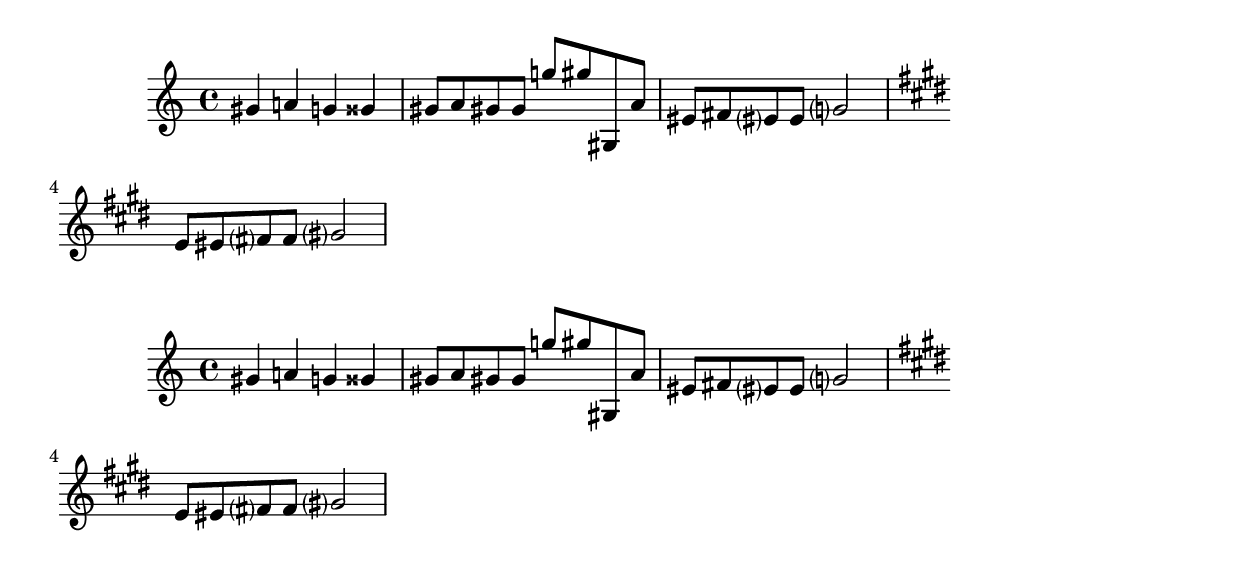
\version "2.11.57"
\header {

texidoc = "Several automatic accidental rules
aim to reproduce contemporary music notation
practices:
@itemize
@item
'dodecaphonic style prints accidentals on every
note (including naturals)
@item
'neo-modern style prints accidentals on every note
(not including naturals), except when a note is
immediately repeated
@item
'neo-modern-cautionary style acts like neo-modern,
adding cautionary parentheses around accidentals.
@item
'teaching prints accidentals normally, but adds
cautionary accidentals when an accidental is
already included in the key signature.
@end itemize

Both scores should show the same accidentals.
"

}

\layout { ragged-right = ##t }

\score {
  \relative c'' {
    #(set-accidental-style 'dodecaphonic)
    gis4 a g gisis
    #(set-accidental-style 'neo-modern)
    gis8 a gis gis g' gis gis,, a'
    #(set-accidental-style 'neo-modern-cautionary)
    eis fis eis eis g2
    #(set-accidental-style 'teaching)
    \key e \major
    e8 eis fis fis gis2
  }
}

\score {
  \relative c'' {
    \set Staff.autoAccidentals = #'()
    \set Staff.autoCautionaries = #'()
    gis!4 a! g! gisis!
    gis!8 a gis! gis g'! gis! gis,,! a'
    eis! fis! eis? eis g?2
    \key e \major
    e8 eis! fis? fis gis?2
  }
}
